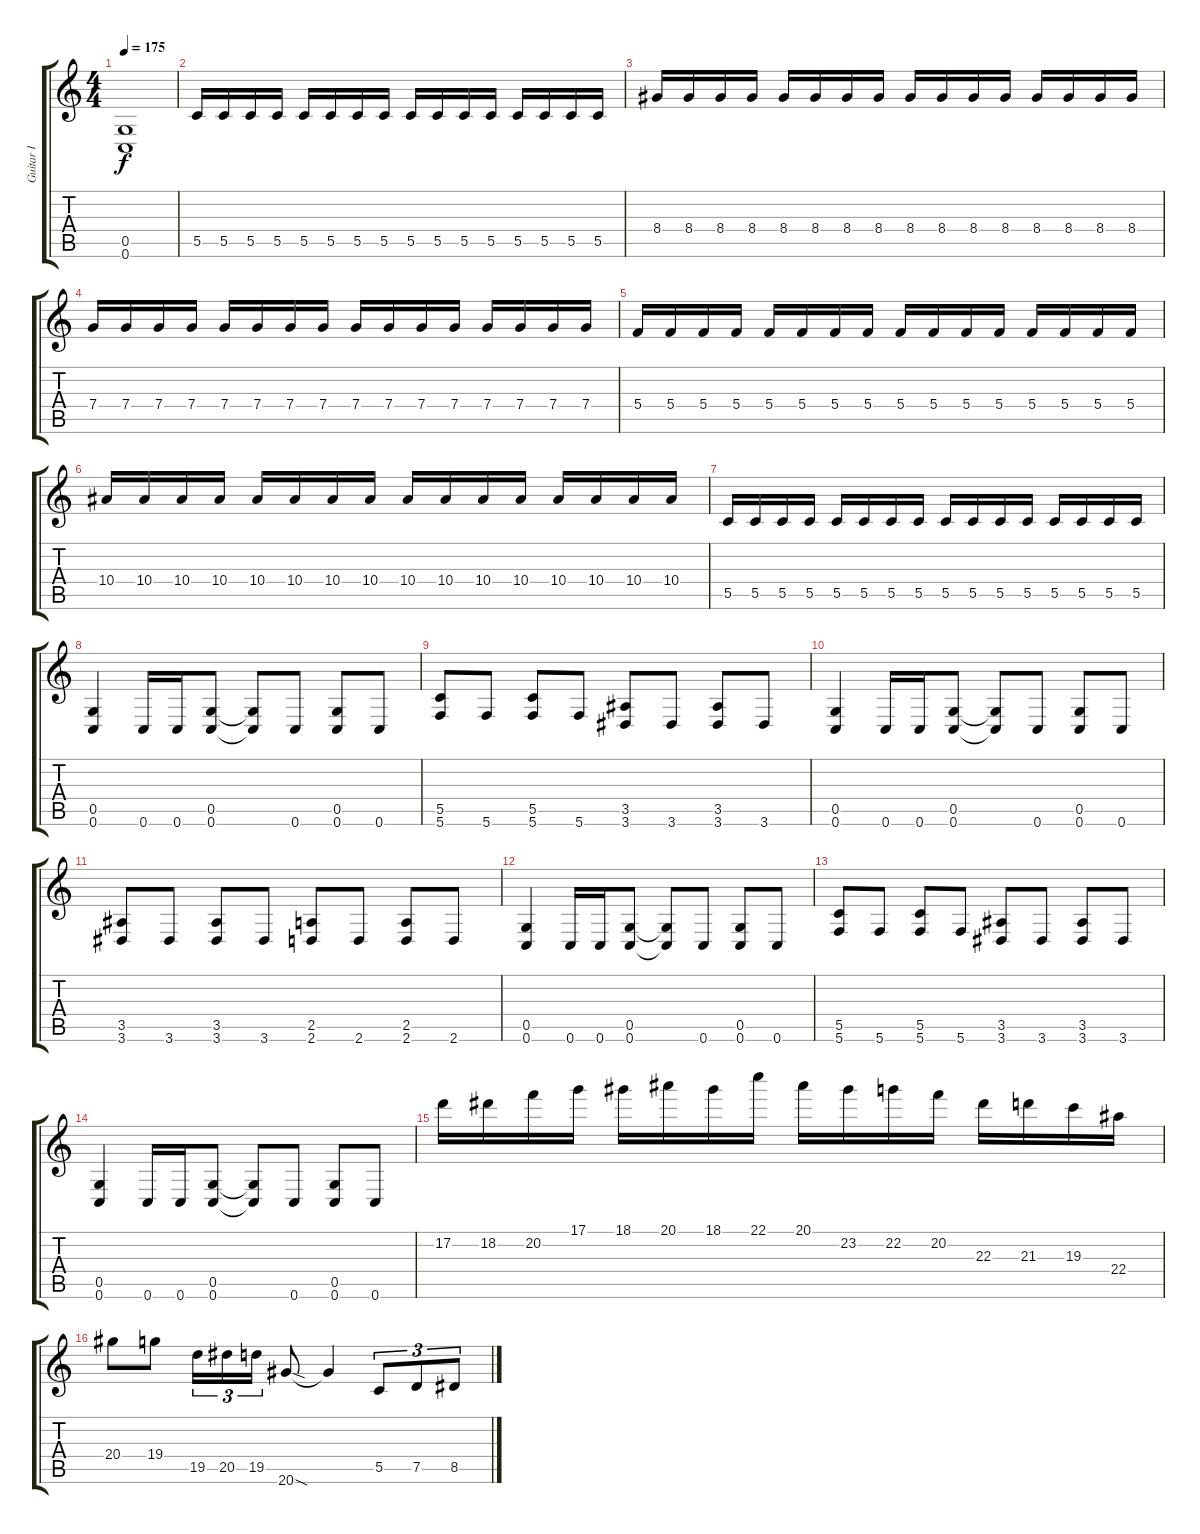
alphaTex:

\track ("Guitar I" "Guitar I") {instrument distortionguitar}
\staff {score tabs}
\tuning (D4 A3 F3 C3 G2 C2) {hide}
\ts (4 4)
\tempo 175
\clef g2
\ks c
(0.5{t} 0.6{t}).1{dy f} |
5.5.16 5.5.16 5.5.16 5.5.16 5.5.16 5.5.16 5.5.16 5.5.16 5.5.16 5.5.16 5.5.16 5.5.16 5.5.16 5.5.16 5.5.16 5.5.16 |
8.4.16 8.4.16 8.4.16 8.4.16 8.4.16 8.4.16 8.4.16 8.4.16 8.4.16 8.4.16 8.4.16 8.4.16 8.4.16 8.4.16 8.4.16 8.4.16 |
7.4.16 7.4.16 7.4.16 7.4.16 7.4.16 7.4.16 7.4.16 7.4.16 7.4.16 7.4.16 7.4.16 7.4.16 7.4.16 7.4.16 7.4.16 7.4.16 |
5.4.16 5.4.16 5.4.16 5.4.16 5.4.16 5.4.16 5.4.16 5.4.16 5.4.16 5.4.16 5.4.16 5.4.16 5.4.16 5.4.16 5.4.16 5.4.16 |
10.4.16 10.4.16 10.4.16 10.4.16 10.4.16 10.4.16 10.4.16 10.4.16 10.4.16 10.4.16 10.4.16 10.4.16 10.4.16 10.4.16 10.4.16 10.4.16 |
5.5.16 5.5.16 5.5.16 5.5.16 5.5.16 5.5.16 5.5.16 5.5.16 5.5.16 5.5.16 5.5.16 5.5.16 5.5.16 5.5.16 5.5.16 5.5.16 |
(0.5 0.6).4 0.6.16 0.6.16 (0.5 0.6).8 (0.5{t} 0.6{t}).8 0.6.8 (0.5 0.6).8 0.6.8 |
(5.5 5.6).8 5.6.8 (5.5 5.6).8 5.6.8 (3.5 3.6).8 3.6.8 (3.5 3.6).8 3.6.8 |
(0.5 0.6).4 0.6.16 0.6.16 (0.5 0.6).8 (0.5{t} 0.6{t}).8 0.6.8 (0.5 0.6).8 0.6.8 |
(3.5 3.6).8 3.6.8 (3.5 3.6).8 3.6.8 (2.5 2.6).8 2.6.8 (2.5 2.6).8 2.6.8 |
(0.5 0.6).4 0.6.16 0.6.16 (0.5 0.6).8 (0.5{t} 0.6{t}).8 0.6.8 (0.5 0.6).8 0.6.8 |
(5.5 5.6).8 5.6.8 (5.5 5.6).8 5.6.8 (3.5 3.6).8 3.6.8 (3.5 3.6).8 3.6.8 |
(0.5 0.6).4 0.6.16 0.6.16 (0.5 0.6).8 (0.5{t} 0.6{t}).8 0.6.8 (0.5 0.6).8 0.6.8 |
17.2.16 18.2.16 20.2.16 17.1.16 18.1.16 20.1.16 18.1.16 22.1.16 20.1.16 23.2.16 22.2.16 20.2.16 22.3.16 21.3.16 19.3.16 22.4.16 |
20.4.8 19.4.8 19.5.16{tu (3 2)} 20.5.16{tu (3 2)} 19.5.16{tu (3 2)} 20.6{sod}.8 20.6{t}.4 5.5.8{tu (3 2)} 7.5.8{tu (3 2)} 8.5.8{tu (3 2)}
